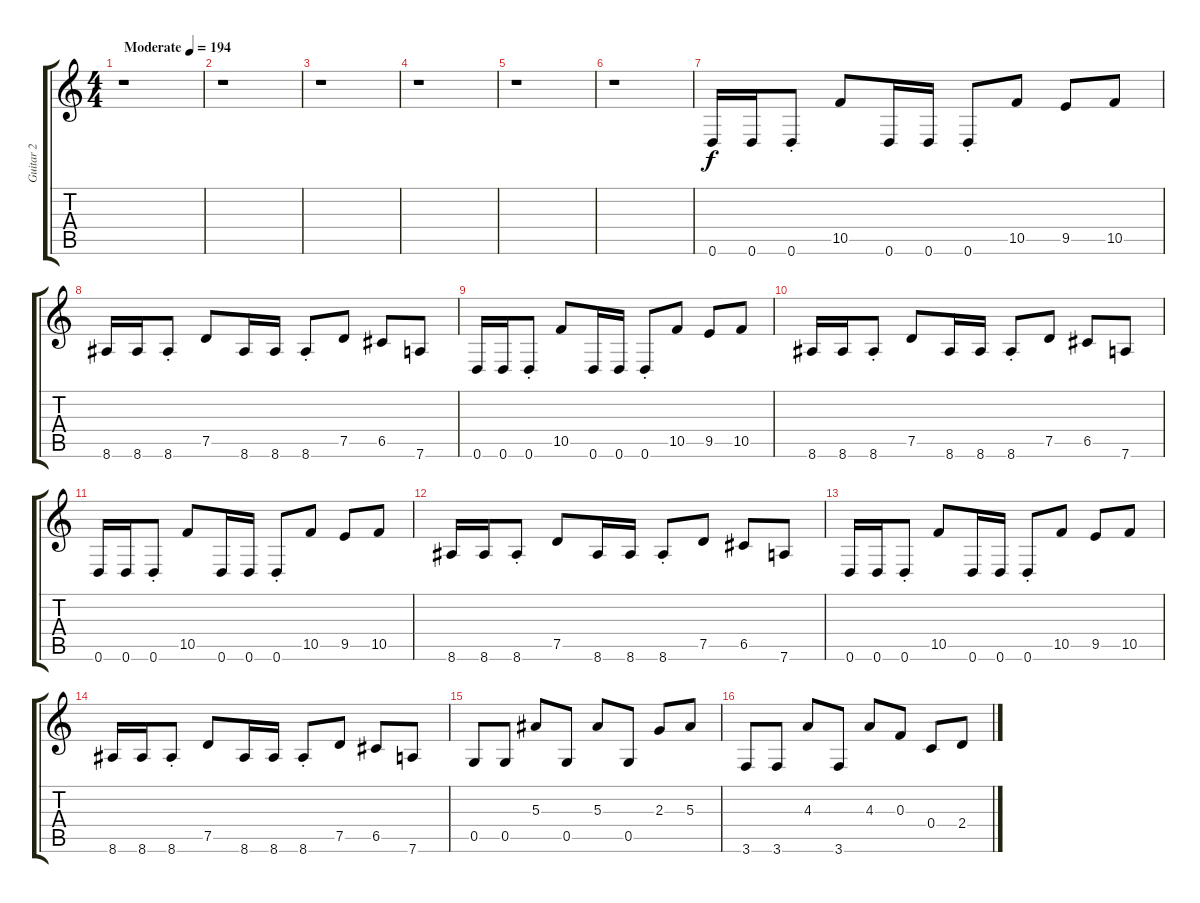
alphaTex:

\track ("Guitar 2" "Guitar 2") {instrument distortionguitar}
\staff {score tabs}
\tuning (D4 A3 F3 C3 G2 D2) {hide}
\ts (4 4)
\tempo (194 "Moderate")
\clef g2
\ks c
r.1{dy f instrument distortionguitar} |
r.1 |
r.1 |
r.1 |
r.1 |
r.1 |
0.6.16 0.6.16 0.6{st}.8 10.5.8 0.6.16 0.6.16 0.6{st}.8 10.5.8 9.5.8 10.5.8 |
8.6.16 8.6.16 8.6{st}.8 7.5.8 8.6.16 8.6.16 8.6{st}.8 7.5.8 6.5.8 7.6.8 |
0.6.16 0.6.16 0.6{st}.8 10.5.8 0.6.16 0.6.16 0.6{st}.8 10.5.8 9.5.8 10.5.8 |
8.6.16 8.6.16 8.6{st}.8 7.5.8 8.6.16 8.6.16 8.6{st}.8 7.5.8 6.5.8 7.6.8 |
0.6.16 0.6.16 0.6{st}.8 10.5.8 0.6.16 0.6.16 0.6{st}.8 10.5.8 9.5.8 10.5.8 |
8.6.16 8.6.16 8.6{st}.8 7.5.8 8.6.16 8.6.16 8.6{st}.8 7.5.8 6.5.8 7.6.8 |
0.6.16 0.6.16 0.6{st}.8 10.5.8 0.6.16 0.6.16 0.6{st}.8 10.5.8 9.5.8 10.5.8 |
8.6.16 8.6.16 8.6{st}.8 7.5.8 8.6.16 8.6.16 8.6{st}.8 7.5.8 6.5.8 7.6.8 |
0.5.8 0.5.8 5.3.8 0.5.8 5.3.8 0.5.8 2.3.8 5.3.8 |
3.6.8 3.6.8 4.3.8 3.6.8 4.3.8 0.3.8 0.4.8 2.4.8
